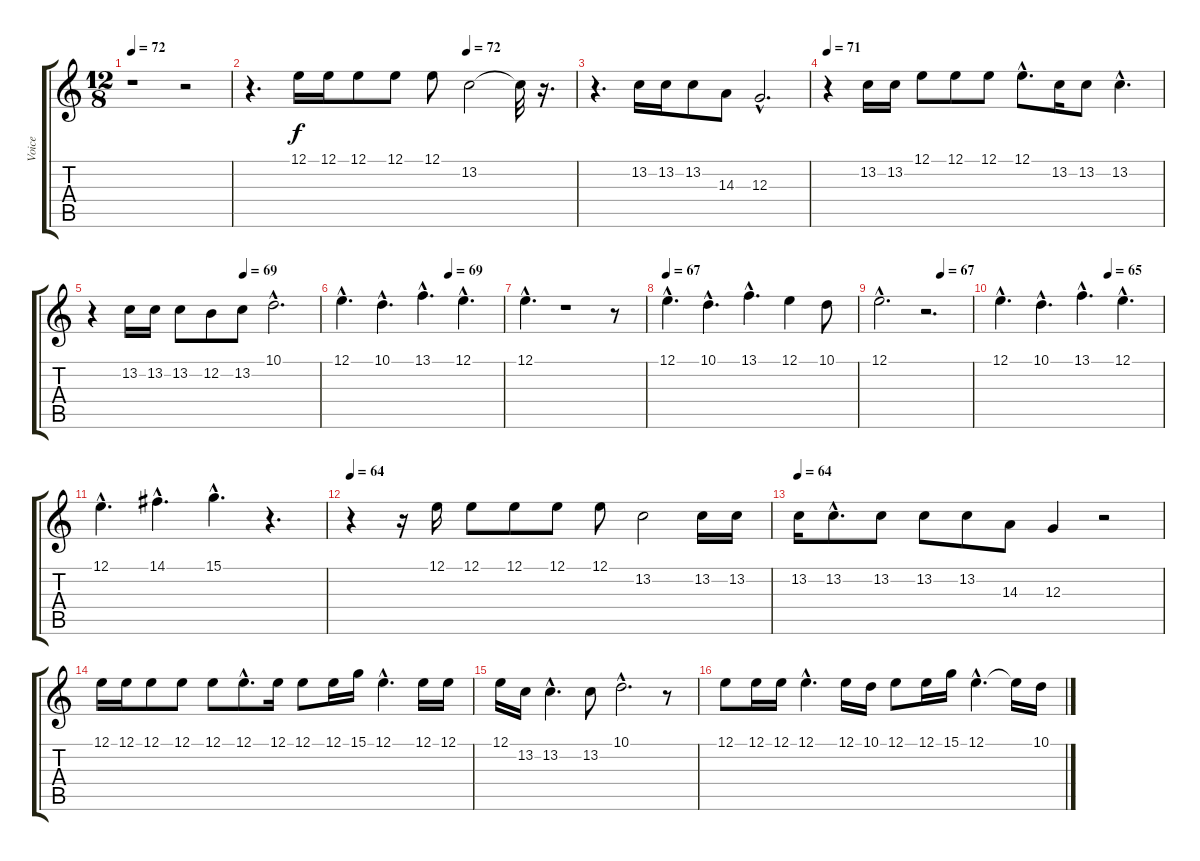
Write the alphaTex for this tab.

\track ("Voice" "Voice") {instrument synthvoice}
\staff {score tabs}
\tuning (E4 B3 G3 D3 A2 E2) {hide}
\ts (12 8)
\tempo 72
\clef g2
\ks c
r.1{dy f instrument synthvoice} r.2 |
\tempo (72 0.6666666666666666)
r.4{d} 12.1.16{volume 12} 12.1.16 12.1.8 12.1.8 12.1.8 13.2.2 13.2{t}.32 r.16{d} |
r.4{d} 13.2.16 13.2.16 13.2.8 14.3.8 12.3{hac}.2{d} |
\tempo 71
r.4 13.2.16{balance 11} 13.2.16 12.1.8 12.1.8 12.1.8 12.1{hac}.8{d} 13.2.16 13.2.8 13.2{hac}.4{d} |
\tempo (69 0.6666666666666666)
r.4 13.2.16 13.2.16 13.2.8 12.2.8 13.2.8 10.1{hac}.2{d} |
\tempo (69 0.6666666666666666)
12.1{hac}.4{d} 10.1{hac}.4{d} 13.1{hac}.4{d} 12.1{hac}.4{d} |
12.1{hac}.4{d} r.1 r.8 |
\tempo 67
12.1{hac}.4{d} 10.1{hac}.4{d} 13.1{hac}.4{d} 12.1.4 10.1.8 |
\tempo (67 0.6666666666666666)
12.1{hac}.2{d} r.2{d} |
\tempo (65 0.6666666666666666)
12.1{hac}.4{d} 10.1{hac}.4{d} 13.1{hac}.4{d} 12.1{hac}.4{d} |
12.1{hac}.4{d} 14.1{hac}.4{d} 15.1{hac}.4{d} r.4{d} |
\tempo 64
r.4 r.16 12.1.16 12.1.8 12.1.8 12.1.8 12.1.8 13.2.2 13.2.16 13.2.16 |
\tempo 64
13.2.16 13.2{hac}.8{d} 13.2.8 13.2.8 13.2.8 14.3.8 12.3.4 r.2 |
12.1.16 12.1.16 12.1.8 12.1.8 12.1.8 12.1{hac}.8{d} 12.1.16 12.1.8 12.1.16 15.1.16 12.1{hac}.4{d} 12.1.16 12.1.16 |
12.1.16 13.2.16 13.2{hac}.4{d} 13.2.8 10.1{hac}.2{d} r.8 |
12.1.8 12.1.16 12.1.16 12.1{hac}.4{d} 12.1.16 10.1.16 12.1.8 12.1.16 15.1.16 12.1{hac}.4{d} 12.1{t}.16 10.1.16
